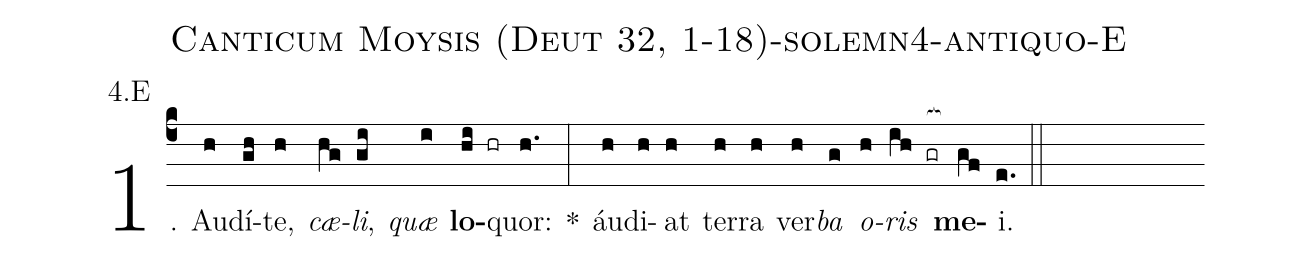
name: Canticum Moysis (Deut 32, 1-18)-solemn4-antiquo-E;
annotation: 4.E;
%%
(c4)1. Au(h)dí(gh)te,(h) <i>cæ</i>(hg)<i>li</i>,(gi) <i>quæ</i>(i) <b>lo</b>(hi hr)quor:(h.) *(:) áu(h)di(h)at(h) ter(h)ra(h) ver(h)<i>ba</i>(g) <i>o</i>(h)<i>ris</i>(ih gr[ocb:1{]) <b>me</b>(gf[ocb:0}])i.(e.) (::)
